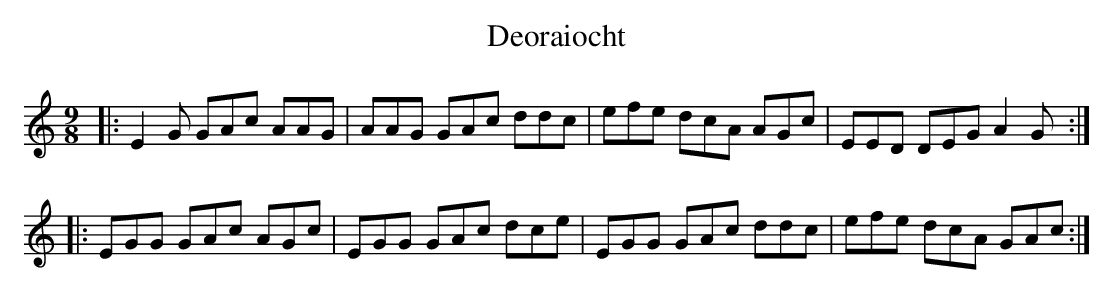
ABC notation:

X:1
T: Deoraiocht
M: 9/8
L: 1/8
K: C
|:E2G GAc AAG|AAG GAc ddc|efe dcA AGc|EED DEG A2G:|
|:EGG GAc AGc|EGG GAc dce|EGG GAc ddc|efe dcA GAc:|
